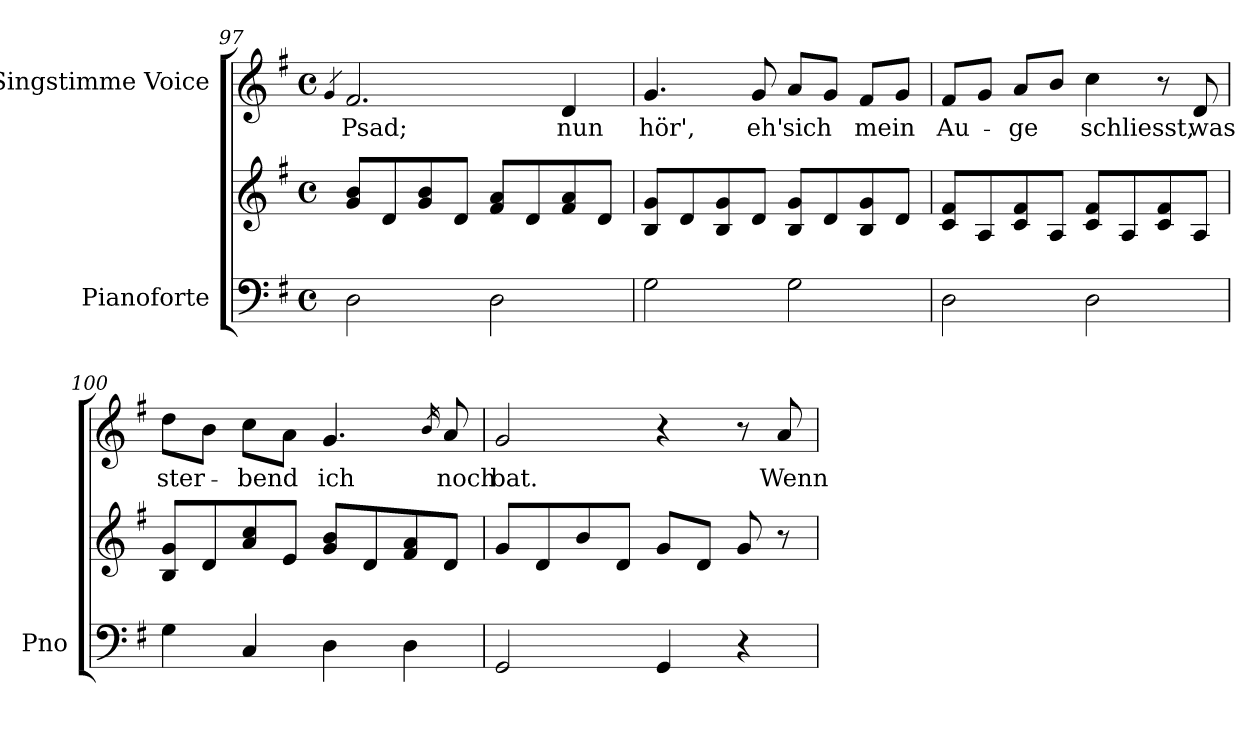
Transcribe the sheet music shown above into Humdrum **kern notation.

**kern	**kern	**kern	**text
*part2	*part2	*part1	*part1
*staff3	*staff2	*staff1	*staff1
*I"Pianoforte	*	*I"Singstimme Voice	*
*I'Pno	*	*	*
*clefF4	*clefG2	*clefG2	*
*k[f#]	*k[f#]	*k[f#]	*
*M4/4	*M4/4	*M4/4	*
*met(c)	*met(c)	*met(c)	*
=97	=97	=97	=97
.	.	4qg/	.
!	!	!	!LO:LY:b
2D\	8g/ 8b/L	2.f#/	Psad;
.	8d/	.	.
.	8g/ 8b/	.	.
.	8d/J	.	.
2D\	8f#/ 8a/L	.	.
.	8d/	.	.
!	!	!	!LO:LY:b
.	8f#/ 8a/	4d/	nun
.	8d/J	.	.
=98	=98	=98	=98
!	!	!	!LO:LY:b
2G\	8B/ 8g/L	4.g/	hör',
.	8d/	.	.
.	8B/ 8g/	.	.
!	!	!	!LO:LY:b
.	8d/J	8g/	eh'
!	!	!	!LO:LY:b
2G\	8B/ 8g/L	8a/L	sich
.	8d/	8g/J	.
!	!	!	!LO:LY:b
.	8B/ 8g/	8f#/L	mein
.	8d/J	8g/J	.
!!LO:LB:g=z
=99	=99	=99	=99
!	!	!	!LO:LY:b
2D\	8c/ 8f#/L	8f#/L	Au-
.	8A/	8g/J	.
!	!	!	!LO:LY:b
.	8c/ 8f#/	8a/L	-ge
.	8A/J	8b/J	.
!	!	!	!LO:LY:b
2D\	8c/ 8f#/L	4cc\	schliesst,
.	8A/	.	.
.	8c/ 8f#/	8r	.
!	!	!	!LO:LY:b
.	8A/J	8d/	was
!!LO:LB:g=z
=100	=100	=100	=100
!	!	!	!LO:LY:b
4G\	8B/ 8g/L	8dd\L	ster-
.	8d/	8b\J	.
!	!	!	!LO:LY:b
4C/	8a/ 8cc/	8cc\L	-bend
.	8e/J	8a\J	.
!	!	!	!LO:LY:b
4D\	8g/ 8b/L	4.g/	ich
.	8d/	.	.
4D\	8f#/ 8a/	.	.
.	.	16qb/	.
!	!	!	!LO:LY:b
.	8d/J	8a/	noch
=101	=101	=101	=101
!	!	!	!LO:LY:b
2GG/	8g/L	2g/	bat.
.	8d/	.	.
.	8b/	.	.
.	8d/J	.	.
4GG/	8g/L	4r	.
.	8d/J	.	.
4r	8g/	8r	.
!	!	!	!LO:LY:b
.	8r	8a/	Wenn
=	=	=	=
*-	*-	*-	*-
